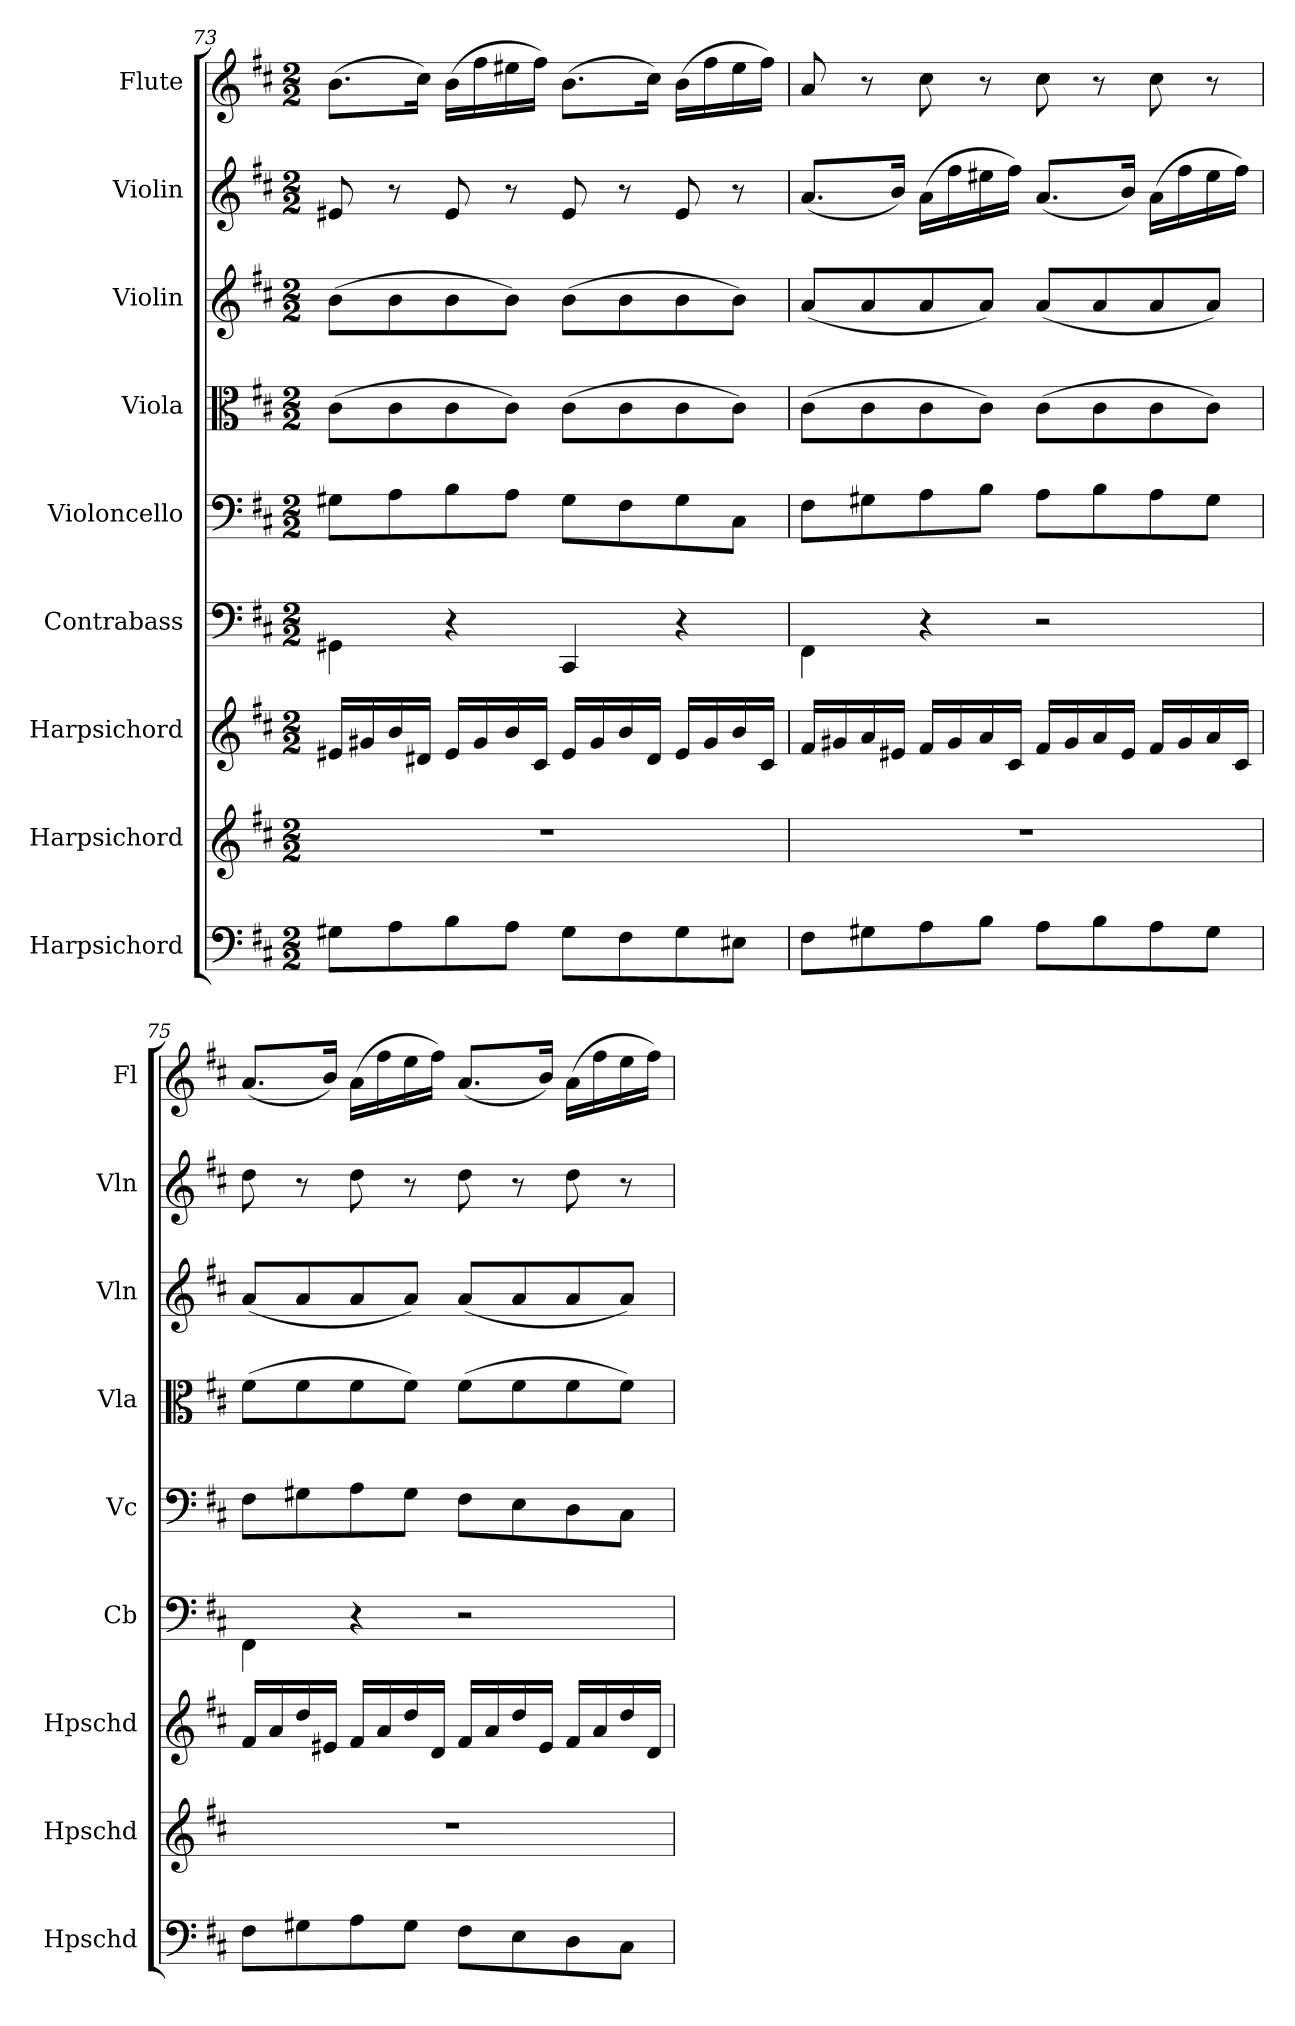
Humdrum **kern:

**kern	**kern	**kern	**kern	**kern	**kern	**kern	**kern	**kern
*part9	*part8	*part7	*part6	*part5	*part4	*part3	*part2	*part1
*staff9	*staff8	*staff7	*staff6	*staff5	*staff4	*staff3	*staff2	*staff1
*I"Harpsichord	*I"Harpsichord	*I"Harpsichord	*I"Contrabass	*I"Violoncello	*I"Viola	*I"Violin	*I"Violin	*I"Flute
*I'Hpschd	*I'Hpschd	*I'Hpschd	*I'Cb	*I'Vc	*I'Vla	*I'Vln	*I'Vln	*I'Fl
*clefF4	*clefG2	*clefG2	*clefF4	*clefF4	*clefC3	*clefG2	*clefG2	*clefG2
*	*	*	*ITrd7c12	*	*	*	*	*
*k[f#c#]	*k[f#c#]	*k[f#c#]	*k[f#c#]	*k[f#c#]	*k[f#c#]	*k[f#c#]	*k[f#c#]	*k[f#c#]
*D:	*D:	*D:	*D:	*D:	*D:	*D:	*D:	*D:
*M2/2	*M2/2	*M2/2	*M2/2	*M2/2	*M2/2	*M2/2	*M2/2	*M2/2
=73	=73	=73	=73	=73	=73	=73	=73	=73
8G#X\L	1r	16e#X/LL	4GGG#X\	8G#X\L	(8c#\L	(8b\L	8e#X/	(8.b\L
.	.	16g#X/	.	.	.	.	.	.
8A\	.	16b/	.	8A\	8c#\	8b\	8r	.
.	.	16d#X/JJ	.	.	.	.	.	16cc#\Jk)
8B\	.	16e#/LL	4r	8B\	8c#\	8b\	8e#/	(16b\LL
.	.	16g#/	.	.	.	.	.	16ff#\
8A\J	.	16b/	.	8A\J	8c#\J)	8b\J)	8r	16ee#X\
.	.	16c#/JJ	.	.	.	.	.	16ff#\JJ)
8G#\L	.	16e#/LL	4CCC#/	8G#\L	(8c#\L	(8b\L	8e#/	(8.b\L
.	.	16g#/	.	.	.	.	.	.
8F#\	.	16b/	.	8F#\	8c#\	8b\	8r	.
.	.	16d#/JJ	.	.	.	.	.	16cc#\Jk)
8G#\	.	16e#/LL	4r	8G#\	8c#\	8b\	8e#/	(16b\LL
.	.	16g#/	.	.	.	.	.	16ff#\
8E#X\J	.	16b/	.	8C#\J	8c#\J)	8b\J)	8r	16ee#\
.	.	16c#/JJ	.	.	.	.	.	16ff#\JJ)
=74	=74	=74	=74	=74	=74	=74	=74	=74
8F#\L	1r	16f#/LL	4FFF#\	8F#\L	(8c#\L	(8a/L	(8.a/L	8a/
.	.	16g#X/	.	.	.	.	.	.
8G#X\	.	16a/	.	8G#X\	8c#\	8a/	.	8r
.	.	16e#X/JJ	.	.	.	.	16b/Jk)	.
8A\	.	16f#/LL	4r	8A\	8c#\	8a/	(16a\LL	8cc#\
.	.	16g#/	.	.	.	.	16ff#\	.
8B\J	.	16a/	.	8B\J	8c#\J)	8a/J)	16ee#X\	8r
.	.	16c#/JJ	.	.	.	.	16ff#\JJ)	.
8A\L	.	16f#/LL	2r	8A\L	(8c#\L	(8a/L	(8.a/L	8cc#\
.	.	16g#/	.	.	.	.	.	.
8B\	.	16a/	.	8B\	8c#\	8a/	.	8r
.	.	16e#/JJ	.	.	.	.	16b/Jk)	.
8A\	.	16f#/LL	.	8A\	8c#\	8a/	(16a\LL	8cc#\
.	.	16g#/	.	.	.	.	16ff#\	.
8G#\J	.	16a/	.	8G#\J	8c#\J)	8a/J)	16ee#\	8r
.	.	16c#/JJ	.	.	.	.	16ff#\JJ)	.
=75	=75	=75	=75	=75	=75	=75	=75	=75
8F#\L	1r	16f#/LL	4FFF#\	8F#\L	(8f#\L	(8a/L	8dd\	(8.a/L
.	.	16a/	.	.	.	.	.	.
8G#X\	.	16dd/	.	8G#X\	8f#\	8a/	8r	.
.	.	16e#X/JJ	.	.	.	.	.	16b/Jk)
8A\	.	16f#/LL	4r	8A\	8f#\	8a/	8dd\	(16a\LL
.	.	16a/	.	.	.	.	.	16ff#\
8G#\J	.	16dd/	.	8G#\J	8f#\J)	8a/J)	8r	16ee\
.	.	16d/JJ	.	.	.	.	.	16ff#\JJ)
8F#\L	.	16f#/LL	2r	8F#\L	(8f#\L	(8a/L	8dd\	(8.a/L
.	.	16a/	.	.	.	.	.	.
8E\	.	16dd/	.	8E\	8f#\	8a/	8r	.
.	.	16e#/JJ	.	.	.	.	.	16b/Jk)
8D\	.	16f#/LL	.	8D\	8f#\	8a/	8dd\	(16a\LL
.	.	16a/	.	.	.	.	.	16ff#\
8C#\J	.	16dd/	.	8C#\J	8f#\J)	8a/J)	8r	16ee\
.	.	16d/JJ	.	.	.	.	.	16ff#\JJ)
=	=	=	=	=	=	=	=	=
*-	*-	*-	*-	*-	*-	*-	*-	*-
